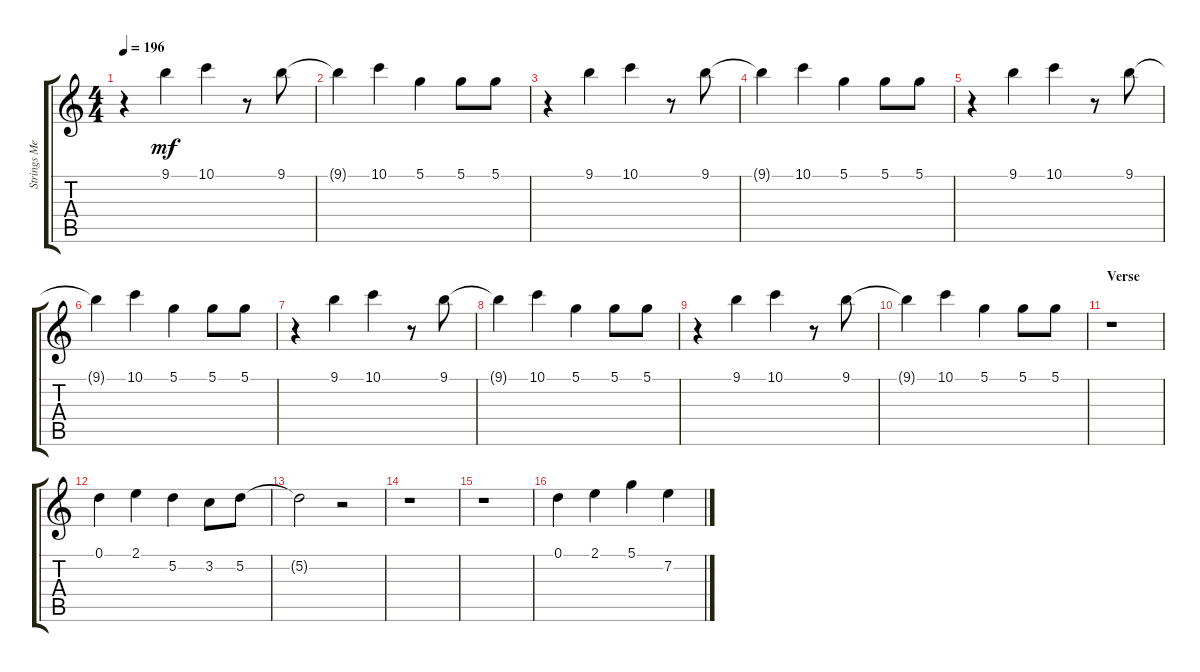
\track ("Strings Melody" "Strings Me") {instrument electricguitarclean}
\staff {score tabs}
\tuning (D4 A3 F3 C3 G2 C2) {hide}
\ts (4 4)
\tempo 196
\clef g2
\ks aminor
r.4{dy mf} 9.1.4 10.1.4 r.8 9.1.8 |
9.1{t}.4 10.1.4 5.1.4 5.1.8 5.1.8 |
r.4 9.1.4 10.1.4 r.8 9.1.8 |
9.1{t}.4 10.1.4 5.1.4 5.1.8 5.1.8 |
r.4 9.1.4 10.1.4 r.8 9.1.8 |
9.1{t}.4 10.1.4 5.1.4 5.1.8 5.1.8 |
r.4 9.1.4 10.1.4 r.8 9.1.8 |
9.1{t}.4 10.1.4 5.1.4 5.1.8 5.1.8 |
r.4 9.1.4 10.1.4 r.8 9.1.8 |
9.1{t}.4 10.1.4 5.1.4 5.1.8 5.1.8 |
\section ("" "Verse")
r.1 |
0.1.4 2.1.4 5.2.4 3.2.8 5.2.8 |
5.2{t}.2 r.2 |
r.1 |
r.1 |
0.1.4 2.1.4 5.1.4 7.2.4
